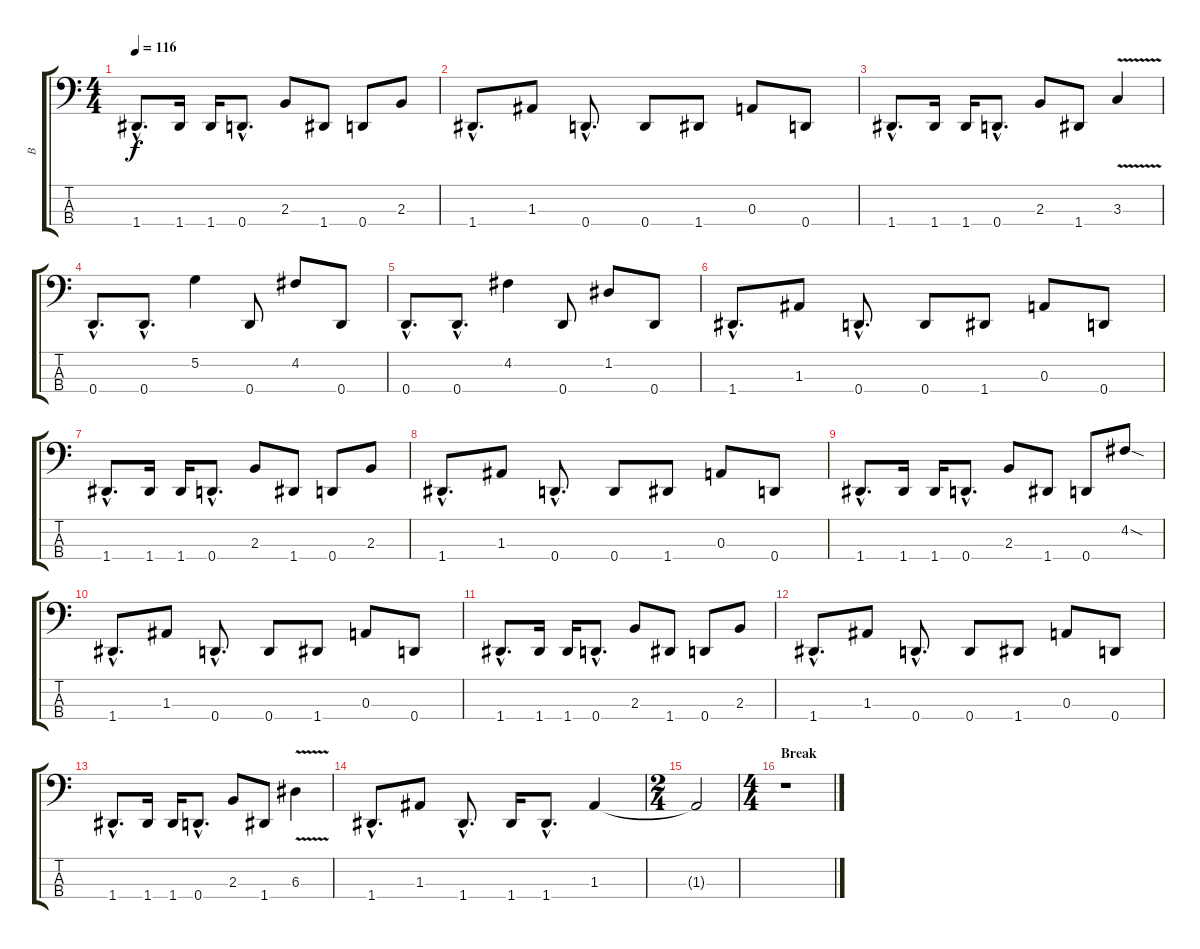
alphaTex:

\track ("B" "B") {instrument electricbassfinger}
\staff {score tabs}
\tuning (G2 D2 A1 D1) {hide}
\ts (4 4)
\tempo 116
\clef f4
\ks c
1.4{hac}.8{d dy f} 1.4.16 1.4.16 0.4{hac}.8{d} 2.3.8 1.4.8 0.4.8 2.3.8 |
1.4{hac}.8{d} 1.3.8 0.4{hac}.8{d} 0.4.8 1.4.8 0.3.8 0.4.8 |
1.4{hac}.8{d} 1.4.16 1.4.16 0.4{hac}.8{d} 2.3.8 1.4.8 3.3{v}.4 |
0.4{hac}.8{d} 0.4{hac}.8{d} 5.2.4 0.4.8 4.2.8 0.4.8 |
0.4{hac}.8{d} 0.4{hac}.8{d} 4.2.4 0.4.8 1.2.8 0.4.8 |
1.4{hac}.8{d} 1.3.8 0.4{hac}.8{d} 0.4.8 1.4.8 0.3.8 0.4.8 |
1.4{hac}.8{d} 1.4.16 1.4.16 0.4{hac}.8{d} 2.3.8 1.4.8 0.4.8 2.3.8 |
1.4{hac}.8{d} 1.3.8 0.4{hac}.8{d} 0.4.8 1.4.8 0.3.8 0.4.8 |
1.4{hac}.8{d} 1.4.16 1.4.16 0.4{hac}.8{d} 2.3.8 1.4.8 0.4.8 4.2{sod}.8 |
1.4{hac}.8{d} 1.3.8 0.4{hac}.8{d} 0.4.8 1.4.8 0.3.8 0.4.8 |
1.4{hac}.8{d} 1.4.16 1.4.16 0.4{hac}.8{d} 2.3.8 1.4.8 0.4.8 2.3.8 |
1.4{hac}.8{d} 1.3.8 0.4{hac}.8{d} 0.4.8 1.4.8 0.3.8 0.4.8 |
1.4{hac}.8{d} 1.4.16 1.4.16 0.4{hac}.8{d} 2.3.8 1.4.8 6.3{v}.4 |
1.4{hac}.8{d} 1.3.8 1.4{hac}.8{d} 1.4.16 1.4{hac}.8{d} 1.3.4 |
\ts (2 4)
1.3{t}.2 |
\ts (4 4)
\section ("" "Break")
r.1
